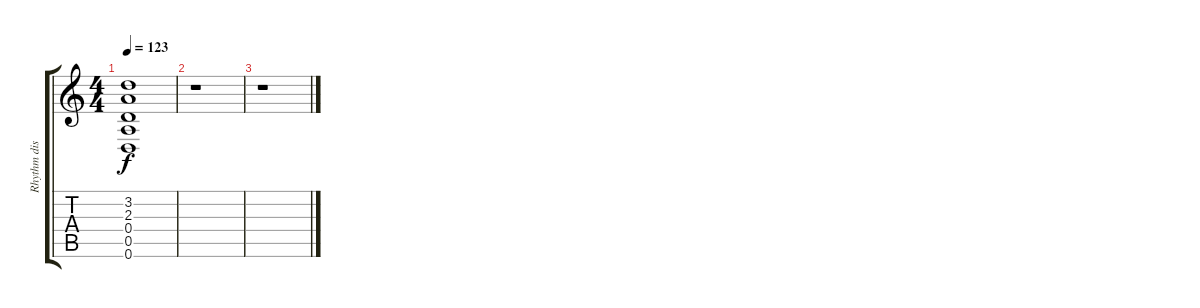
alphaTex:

\track ("Rhythm dist electric" "Rhythm dis") {instrument distortionguitar}
\staff {score tabs}
\tuning (E4 B3 G3 D3 A2 D2) {hide}
\ts (4 4)
\tempo 123
\clef g2
\ks c
(3.2 2.3 0.4 0.5 0.6).1{dy f} |
r.1 |
r.1
